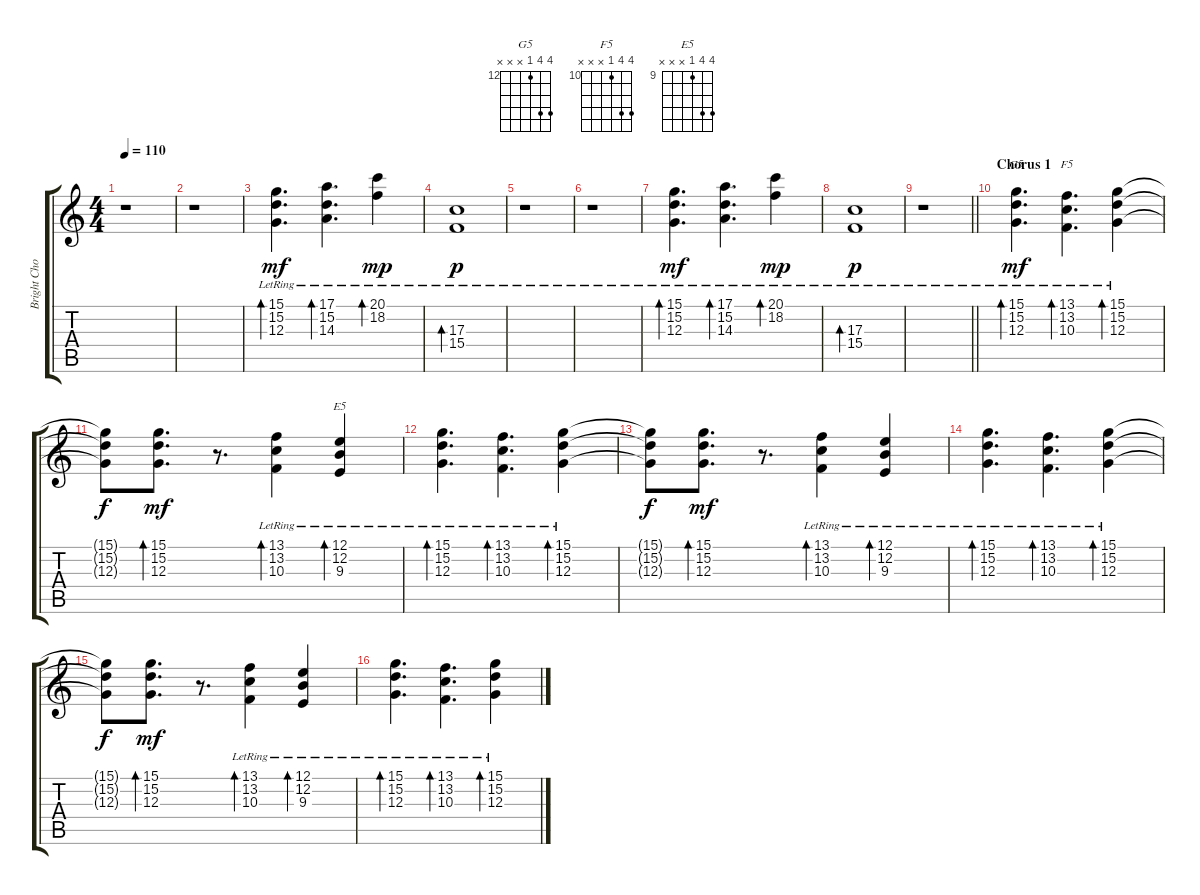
\track ("Bright Chords" "Bright Cho") {instrument tinklebell}
\staff {score tabs}
\tuning (E4 B3 G3 D3 A2 E2) {hide}
\chord ("G5" 15 15 12 x x x) {firstfret 12}
\chord ("F5" 13 13 10 x x x) {firstfret 10}
\chord ("E5" 12 12 9 x x x) {firstfret 9}
\ts (4 4)
\tempo 110
\clef g2
\ks c
r.1{dy mf} |
r.1 |
(15.1{lr} 15.2{lr} 12.3{lr}).4{d bd 30} (17.1 15.2{lr} 14.3{lr}).4{d bd 30} (20.1{lr} 18.2{lr}).4{bd 30 dy mp} |
(17.3 15.4{lr}).1{bd 30 dy p} |
r.1 |
r.1 |
(15.1{lr} 15.2{lr} 12.3{lr}).4{d bd 30 dy mf} (17.1 15.2{lr} 14.3{lr}).4{d bd 30} (20.1{lr} 18.2{lr}).4{bd 30 dy mp} |
(17.3 15.4{lr}).1{bd 30 dy p} |
\barLineRight lightlight
r.1 |
\section ("" "Chorus 1")
(15.1{lr} 15.2{lr} 12.3{lr}).4{d bd 30 ch "G5" dy mf} (13.1{lr} 13.2{lr} 10.3{lr}).4{d bd 30 ch "F5"} (15.1{lr} 15.2{lr} 12.3{lr}).4{bd 30} |
(15.1{t} 15.2{t} 12.3{t}).8{dy f} (15.1 15.2 12.3).8{d bd 30 dy mf} r.8{d} (13.1{lr} 13.2{lr} 10.3{lr}).4{bd 30} (12.1{lr} 12.2{lr} 9.3{lr}).4{bd 30 ch "E5"} |
(15.1{lr} 15.2{lr} 12.3{lr}).4{d bd 30} (13.1{lr} 13.2{lr} 10.3{lr}).4{d bd 30} (15.1{lr} 15.2{lr} 12.3{lr}).4{bd 30} |
(15.1{t} 15.2{t} 12.3{t}).8{dy f} (15.1 15.2 12.3).8{d bd 30 dy mf} r.8{d} (13.1{lr} 13.2{lr} 10.3{lr}).4{bd 30} (12.1{lr} 12.2{lr} 9.3{lr}).4{bd 30} |
(15.1{lr} 15.2{lr} 12.3{lr}).4{d bd 30} (13.1{lr} 13.2{lr} 10.3{lr}).4{d bd 30} (15.1{lr} 15.2{lr} 12.3{lr}).4{bd 30} |
(15.1{t} 15.2{t} 12.3{t}).8{dy f} (15.1 15.2 12.3).8{d bd 30 dy mf} r.8{d} (13.1{lr} 13.2{lr} 10.3{lr}).4{bd 30} (12.1{lr} 12.2{lr} 9.3{lr}).4{bd 30} |
(15.1{lr} 15.2{lr} 12.3{lr}).4{d bd 30} (13.1{lr} 13.2{lr} 10.3{lr}).4{d bd 30} (15.1{lr} 15.2{lr} 12.3{lr}).4{bd 30}
